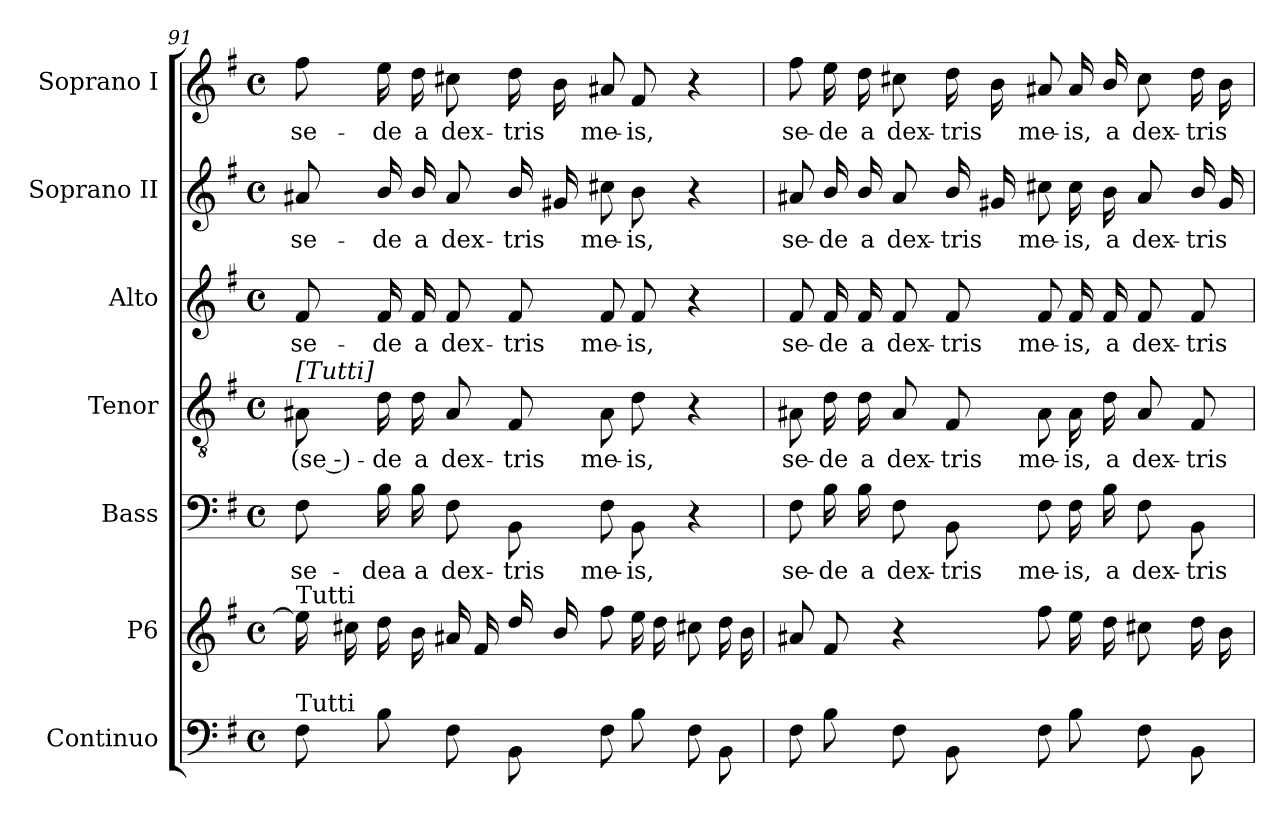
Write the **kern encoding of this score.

**kern	**kern	**kern	**text	**kern	**text	**kern	**text	**kern	**text	**kern	**text
*part7	*part6	*part5	*part5	*part4	*part4	*part3	*part3	*part2	*part2	*part1	*part1
*staff7	*staff6	*staff5	*staff5	*staff4	*staff4	*staff3	*staff3	*staff2	*staff2	*staff1	*staff1
*I"Continuo	*I"P6	*I"Bass	*	*I"Tenor	*	*I"Alto	*	*I"Soprano II	*	*I"Soprano I	*
*	*	*I'B.	*	*I'T.	*	*I'A.	*	*I'S.	*	*I'S.	*
*clefF4	*clefG2	*clefF4	*	*clefGv2	*	*clefG2	*	*clefG2	*	*clefG2	*
*	*	*	*	*ITrd7c12	*	*	*	*	*	*	*
*k[f#]	*k[f#]	*k[f#]	*	*k[f#]	*	*k[f#]	*	*k[f#]	*	*k[f#]	*
*G:	*G:	*G:	*	*G:	*	*G:	*	*G:	*	*G:	*
*M4/4	*M4/4	*M4/4	*	*M4/4	*	*M4/4	*	*M4/4	*	*M4/4	*
*met(c)	*met(c)	*met(c)	*	*met(c)	*	*met(c)	*	*met(c)	*	*met(c)	*
=91	=91	=91	=91	=91	=91	=91	=91	=91	=91	=91	=91
!	!	!	!LO:LY:b:color=#000000	!	!	!	!	!	!	!	!
!	!	!	!	!	!LO:LY:b:color=#000000	!	!	!	!	!	!
!	!	!	!	!	!	!	!LO:LY:b:color=#000000	!	!	!	!
!	!	!	!	!	!	!	!	!	!LO:LY:b:color=#000000	!	!
!	!	!	!	!LO:TX:a:t=[Tutti]	!	!	!	!	!	!	!
!	!LO:TX:t=Tutti	!	!	!	!	!	!	!	!	!	!
!LO:TX:a:t=Tutti	!	!	!	!	!	!	!	!	!	!	!
!	!	!	!	!	!	!	!	!	!	!	!LO:LY:b:color=#000000
8F#i\	16eei\]	8F#i\	se-	8AA#Xi\	-(se -)-	8f#i/	se-	8a#Xi/	se-	8ff#i\	se-
.	16cc#Xi\	.	.	.	.	.	.	.	.	.	.
!	!	!	!LO:LY:b:color=#000000	!	!	!	!	!	!	!	!
!	!	!	!	!	!LO:LY:b:color=#000000	!	!	!	!	!	!
!	!	!	!	!	!	!	!LO:LY:b:color=#000000	!	!	!	!
!	!	!	!	!	!	!	!	!	!LO:LY:b:color=#000000	!	!
!	!	!	!	!	!	!	!	!	!	!	!LO:LY:b:color=#000000
8Bi\	16ddi\	16Bi\	-dea	16Di\	-de	16f#i/	-de	16bi/	-de	16eei\	-de
!	!	!	!LO:LY:b:color=#000000	!	!	!	!	!	!	!	!
!	!	!	!	!	!LO:LY:b:color=#000000	!	!	!	!	!	!
!	!	!	!	!	!	!	!LO:LY:b:color=#000000	!	!	!	!
!	!	!	!	!	!	!	!	!	!LO:LY:b:color=#000000	!	!
!	!	!	!	!	!	!	!	!	!	!	!LO:LY:b:color=#000000
.	16bi\	16Bi\	a	16Di\	a	16f#i/	a	16bi/	a	16ddi\	a
!	!	!	!LO:LY:b:color=#000000	!	!	!	!	!	!	!	!
!	!	!	!	!	!LO:LY:b:color=#000000	!	!	!	!	!	!
!	!	!	!	!	!	!	!LO:LY:b:color=#000000	!	!	!	!
!	!	!	!	!	!	!	!	!	!LO:LY:b:color=#000000	!	!
!	!	!	!	!	!	!	!	!	!	!	!LO:LY:b:color=#000000
8F#i\	16a#Xi/	8F#i\	dex-	8AA#i/	dex-	8f#i/	dex-	8a#i/	dex-	8cc#Xi\	dex-
.	16f#i/	.	.	.	.	.	.	.	.	.	.
!	!	!	!LO:LY:b:color=#000000	!	!	!	!	!	!	!	!
!	!	!	!	!	!LO:LY:b:color=#000000	!	!	!	!	!	!
!	!	!	!	!	!	!	!LO:LY:b:color=#000000	!	!	!	!
!	!	!	!	!	!	!	!	!	!LO:LY:b:color=#000000	!	!
!	!	!	!	!	!	!	!	!	!	!	!LO:LY:b:color=#000000
8BBi\	16ddi/	8BBi\	-tris	8FF#i/	-tris	8f#i/	-tris	16bi/	-tris	16ddi\	-tris
.	16bi/	.	.	.	.	.	.	16g#Xi/	.	16bi\	.
!	!	!	!LO:LY:b:color=#000000	!	!	!	!	!	!	!	!
!	!	!	!	!	!LO:LY:b:color=#000000	!	!	!	!	!	!
!	!	!	!	!	!	!	!LO:LY:b:color=#000000	!	!	!	!
!	!	!	!	!	!	!	!	!	!LO:LY:b:color=#000000	!	!
!	!	!	!	!	!	!	!	!	!	!	!LO:LY:b:color=#000000
8F#i\	8ff#i\	8F#i\	me-	8AA#i\	me-	8f#i/	me-	8cc#Xi\	me-	8a#Xi/	me-
!	!	!	!LO:LY:b:color=#000000	!	!	!	!	!	!	!	!
!	!	!	!	!	!LO:LY:b:color=#000000	!	!	!	!	!	!
!	!	!	!	!	!	!	!LO:LY:b:color=#000000	!	!	!	!
!	!	!	!	!	!	!	!	!	!LO:LY:b:color=#000000	!	!
!	!	!	!	!	!	!	!	!	!	!	!LO:LY:b:color=#000000
8Bi\	16eei\	8BBi\	-is,	8Di\	-is,	8f#i/	-is,	8bi\	-is,	8f#i/	-is,
.	16ddi\	.	.	.	.	.	.	.	.	.	.
8F#i\	8cc#Xi\	4r	.	4r	.	4r	.	4r	.	4r	.
8BBi\	16ddi\	.	.	.	.	.	.	.	.	.	.
.	16bi\	.	.	.	.	.	.	.	.	.	.
=92	=92	=92	=92	=92	=92	=92	=92	=92	=92	=92	=92
!	!	!	!LO:LY:b:color=#000000	!	!	!	!	!	!	!	!
!	!	!	!	!	!LO:LY:b:color=#000000	!	!	!	!	!	!
!	!	!	!	!	!	!	!LO:LY:b:color=#000000	!	!	!	!
!	!	!	!	!	!	!	!	!	!LO:LY:b:color=#000000	!	!
!	!	!	!	!	!	!	!	!	!	!	!LO:LY:b:color=#000000
8F#i\	8a#Xi/	8F#i\	se-	8AA#Xi\	se-	8f#i/	se-	8a#Xi/	se-	8ff#i\	se-
!	!	!	!LO:LY:b:color=#000000	!	!	!	!	!	!	!	!
!	!	!	!	!	!LO:LY:b:color=#000000	!	!	!	!	!	!
!	!	!	!	!	!	!	!LO:LY:b:color=#000000	!	!	!	!
!	!	!	!	!	!	!	!	!	!LO:LY:b:color=#000000	!	!
!	!	!	!	!	!	!	!	!	!	!	!LO:LY:b:color=#000000
8Bi\	8f#i/	16Bi\	-de	16Di\	-de	16f#i/	-de	16bi/	-de	16eei\	-de
!	!	!	!LO:LY:b:color=#000000	!	!	!	!	!	!	!	!
!	!	!	!	!	!LO:LY:b:color=#000000	!	!	!	!	!	!
!	!	!	!	!	!	!	!LO:LY:b:color=#000000	!	!	!	!
!	!	!	!	!	!	!	!	!	!LO:LY:b:color=#000000	!	!
!	!	!	!	!	!	!	!	!	!	!	!LO:LY:b:color=#000000
.	.	16Bi\	a	16Di\	a	16f#i/	a	16bi/	a	16ddi\	a
!	!	!	!LO:LY:b:color=#000000	!	!	!	!	!	!	!	!
!	!	!	!	!	!LO:LY:b:color=#000000	!	!	!	!	!	!
!	!	!	!	!	!	!	!LO:LY:b:color=#000000	!	!	!	!
!	!	!	!	!	!	!	!	!	!LO:LY:b:color=#000000	!	!
!	!	!	!	!	!	!	!	!	!	!	!LO:LY:b:color=#000000
8F#i\	4r	8F#i\	dex-	8AA#i/	dex-	8f#i/	dex-	8a#i/	dex-	8cc#Xi\	dex-
!	!	!	!LO:LY:b:color=#000000	!	!	!	!	!	!	!	!
!	!	!	!	!	!LO:LY:b:color=#000000	!	!	!	!	!	!
!	!	!	!	!	!	!	!LO:LY:b:color=#000000	!	!	!	!
!	!	!	!	!	!	!	!	!	!LO:LY:b:color=#000000	!	!
!	!	!	!	!	!	!	!	!	!	!	!LO:LY:b:color=#000000
8BBi\	.	8BBi\	-tris	8FF#i/	-tris	8f#i/	-tris	16bi/	-tris	16ddi\	-tris
.	.	.	.	.	.	.	.	16g#Xi/	.	16bi\	.
!	!	!	!LO:LY:b:color=#000000	!	!	!	!	!	!	!	!
!	!	!	!	!	!LO:LY:b:color=#000000	!	!	!	!	!	!
!	!	!	!	!	!	!	!LO:LY:b:color=#000000	!	!	!	!
!	!	!	!	!	!	!	!	!	!LO:LY:b:color=#000000	!	!
!	!	!	!	!	!	!	!	!	!	!	!LO:LY:b:color=#000000
8F#i\	8ff#i\	8F#i\	me-	8AA#i\	me-	8f#i/	me-	8cc#Xi\	me-	8a#Xi/	me-
!	!	!	!LO:LY:b:color=#000000	!	!	!	!	!	!	!	!
!	!	!	!	!	!LO:LY:b:color=#000000	!	!	!	!	!	!
!	!	!	!	!	!	!	!LO:LY:b:color=#000000	!	!	!	!
!	!	!	!	!	!	!	!	!	!LO:LY:b:color=#000000	!	!
!	!	!	!	!	!	!	!	!	!	!	!LO:LY:b:color=#000000
8Bi\	16eei\	16F#i\	-is,	16AA#i\	-is,	16f#i/	-is,	16cc#i\	-is,	16a#i/	-is,
!	!	!	!LO:LY:b:color=#000000	!	!	!	!	!	!	!	!
!	!	!	!	!	!LO:LY:b:color=#000000	!	!	!	!	!	!
!	!	!	!	!	!	!	!LO:LY:b:color=#000000	!	!	!	!
!	!	!	!	!	!	!	!	!	!LO:LY:b:color=#000000	!	!
!	!	!	!	!	!	!	!	!	!	!	!LO:LY:b:color=#000000
.	16ddi\	16Bi\	a	16Di\	a	16f#i/	a	16bi\	a	16bi/	a
!	!	!	!LO:LY:b:color=#000000	!	!	!	!	!	!	!	!
!	!	!	!	!	!LO:LY:b:color=#000000	!	!	!	!	!	!
!	!	!	!	!	!	!	!LO:LY:b:color=#000000	!	!	!	!
!	!	!	!	!	!	!	!	!	!LO:LY:b:color=#000000	!	!
!	!	!	!	!	!	!	!	!	!	!	!LO:LY:b:color=#000000
8F#i\	8cc#Xi\	8F#i\	dex-	8AA#i/	dex-	8f#i/	dex-	8a#i/	dex-	8cc#i\	dex-
!	!	!	!LO:LY:b:color=#000000	!	!	!	!	!	!	!	!
!	!	!	!	!	!LO:LY:b:color=#000000	!	!	!	!	!	!
!	!	!	!	!	!	!	!LO:LY:b:color=#000000	!	!	!	!
!	!	!	!	!	!	!	!	!	!LO:LY:b:color=#000000	!	!
!	!	!	!	!	!	!	!	!	!	!	!LO:LY:b:color=#000000
8BBi\	16ddi\	8BBi\	-tris	8FF#i/	-tris	8f#i/	-tris	16bi/	-tris	16ddi\	-tris
.	16bi\	.	.	.	.	.	.	16g#i/	.	16bi\	.
=	=	=	=	=	=	=	=	=	=	=	=
*-	*-	*-	*-	*-	*-	*-	*-	*-	*-	*-	*-
